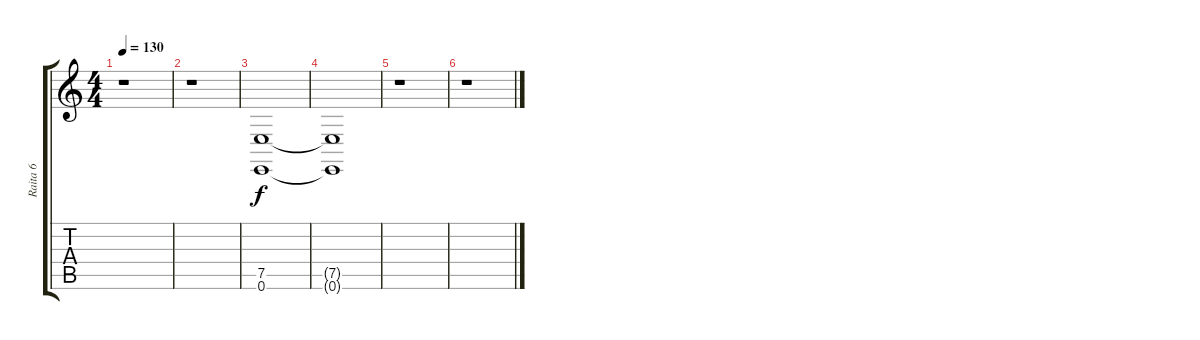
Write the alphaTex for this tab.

\track ("Raita 6" "Raita 6") {instrument frenchhorn}
\staff {score tabs}
\tuning (E4 B3 G3 D3 A2 E2) {hide}
\ts (4 4)
\tempo 130
\clef g2
\ks c
r.1{dy f} |
r.1 |
(7.5 0.6).1 |
(7.5{t} 0.6{t}).1 |
r.1 |
r.1
